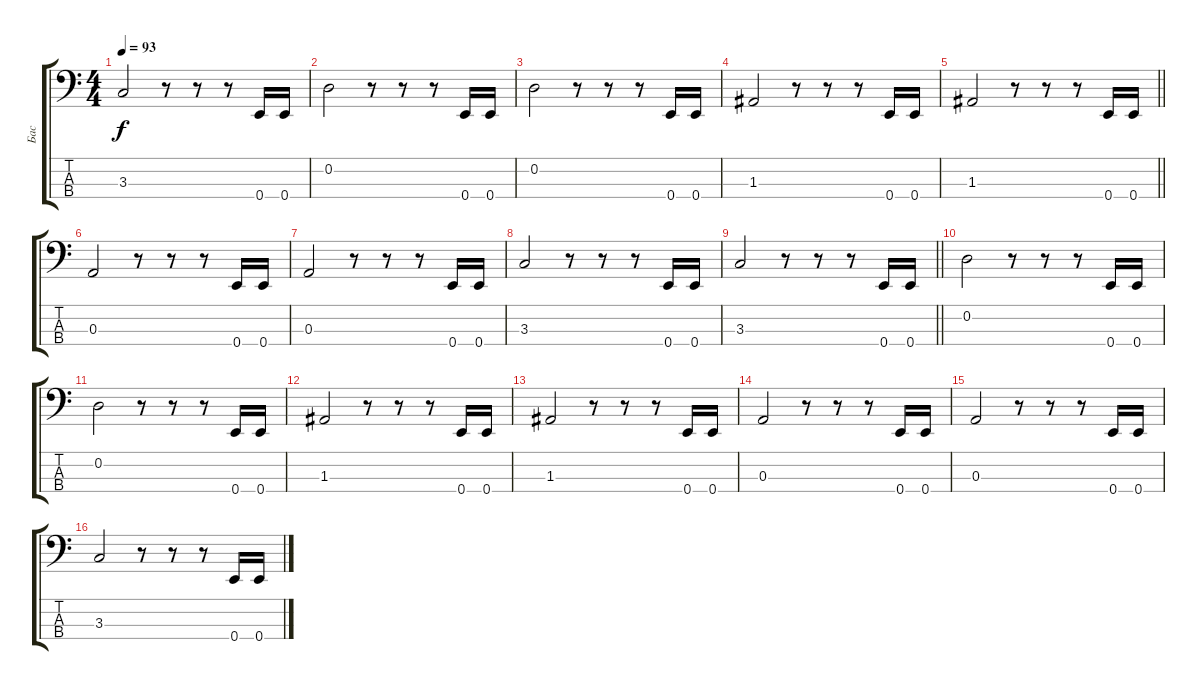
\track ("Бас" "Бас") {instrument electricbassfinger}
\staff {score tabs}
\tuning (G2 D2 A1 E1) {hide}
\ts (4 4)
\tempo 93
\clef f4
\ks c
3.3.2{dy f} r.8 r.8 r.8 0.4.16 0.4.16 |
0.2.2 r.8 r.8 r.8 0.4.16 0.4.16 |
0.2.2 r.8 r.8 r.8 0.4.16 0.4.16 |
1.3.2 r.8 r.8 r.8 0.4.16 0.4.16 |
\barLineRight lightlight
1.3.2 r.8 r.8 r.8 0.4.16 0.4.16 |
0.3.2 r.8 r.8 r.8 0.4.16 0.4.16 |
0.3.2 r.8 r.8 r.8 0.4.16 0.4.16 |
3.3.2 r.8 r.8 r.8 0.4.16 0.4.16 |
\barLineRight lightlight
3.3.2 r.8 r.8 r.8 0.4.16 0.4.16 |
0.2.2 r.8 r.8 r.8 0.4.16 0.4.16 |
0.2.2 r.8 r.8 r.8 0.4.16 0.4.16 |
1.3.2 r.8 r.8 r.8 0.4.16 0.4.16 |
1.3.2 r.8 r.8 r.8 0.4.16 0.4.16 |
0.3.2 r.8 r.8 r.8 0.4.16 0.4.16 |
0.3.2 r.8 r.8 r.8 0.4.16 0.4.16 |
3.3.2 r.8 r.8 r.8 0.4.16 0.4.16
